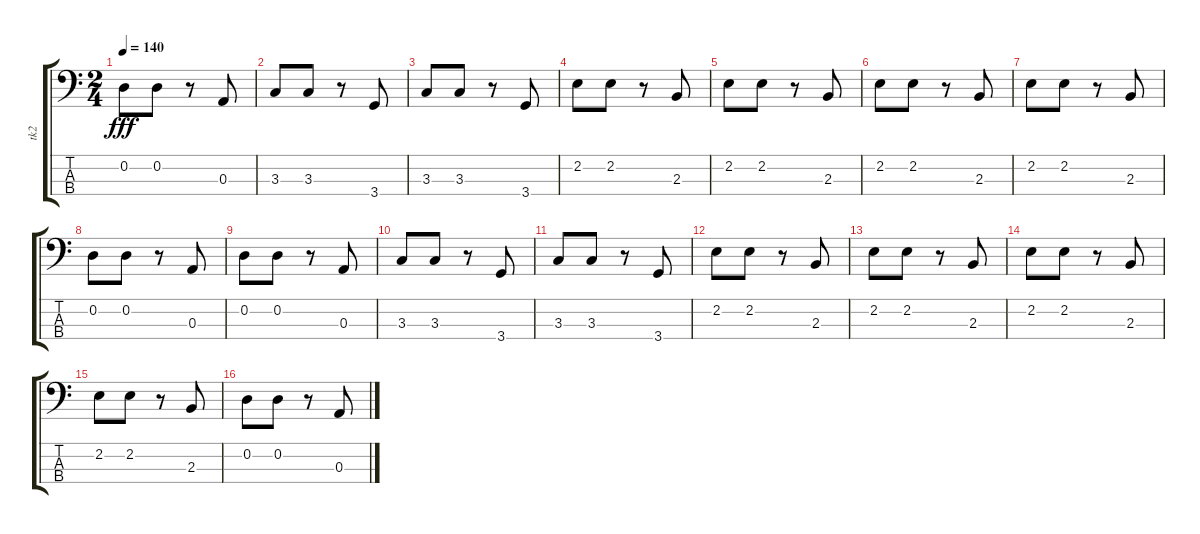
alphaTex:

\track ("tk2" "tk2") {instrument electricbassfinger}
\staff {score tabs}
\tuning (G2 D2 A1 E1) {hide}
\ts (2 4)
\tempo 140
\clef f4
\ks c
0.2.8{dy fff} 0.2.8 r.8 0.3.8 |
3.3.8 3.3.8 r.8 3.4.8 |
3.3.8 3.3.8 r.8 3.4.8 |
2.2.8 2.2.8 r.8 2.3.8 |
2.2.8 2.2.8 r.8 2.3.8 |
2.2.8 2.2.8 r.8 2.3.8 |
2.2.8 2.2.8 r.8 2.3.8 |
0.2.8 0.2.8 r.8 0.3.8 |
0.2.8 0.2.8 r.8 0.3.8 |
3.3.8 3.3.8 r.8 3.4.8 |
3.3.8 3.3.8 r.8 3.4.8 |
2.2.8 2.2.8 r.8 2.3.8 |
2.2.8 2.2.8 r.8 2.3.8 |
2.2.8 2.2.8 r.8 2.3.8 |
2.2.8 2.2.8 r.8 2.3.8 |
0.2.8 0.2.8 r.8 0.3.8
